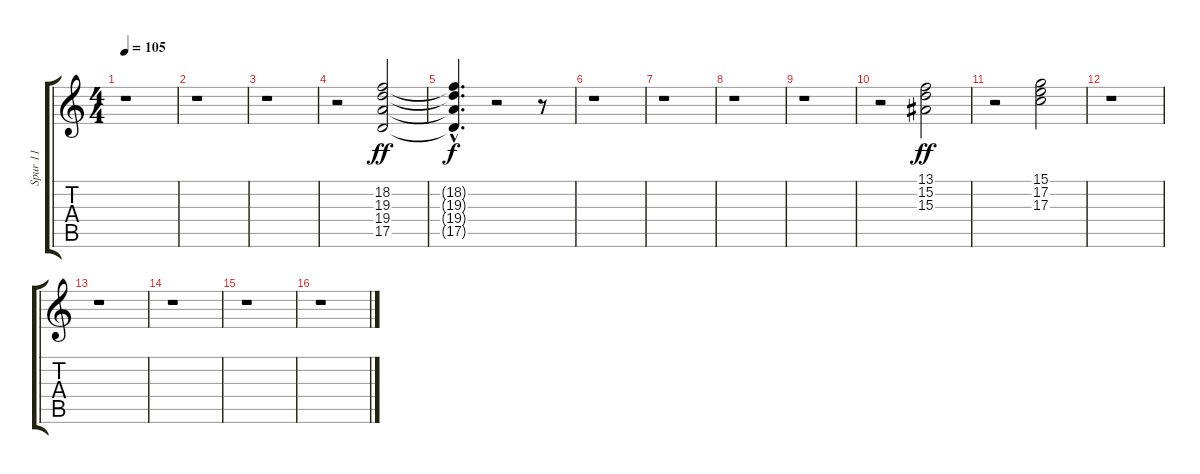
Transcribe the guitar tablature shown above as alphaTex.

\track ("Spur 11" "Spur 11") {instrument pad1newage}
\staff {score tabs}
\tuning (E4 B3 G3 D3 A2 E2) {hide}
\ts (4 4)
\tempo 105
\clef g2
\ks c
r.1{dy ff} |
r.1 |
r.1 |
r.2 (18.2 19.3 19.4 17.5).2{volume 12 balance 8} |
(18.2{hac t} 19.3{hac t} 19.4{hac t} 17.5{hac t}).4{d dy f} r.2 r.8 |
r.1 |
r.1 |
r.1 |
r.1 |
r.2 (13.1 15.2 15.3).2{dy ff} |
r.2 (15.1 17.2 17.3).2 |
r.1 |
r.1 |
r.1 |
r.1 |
r.1
